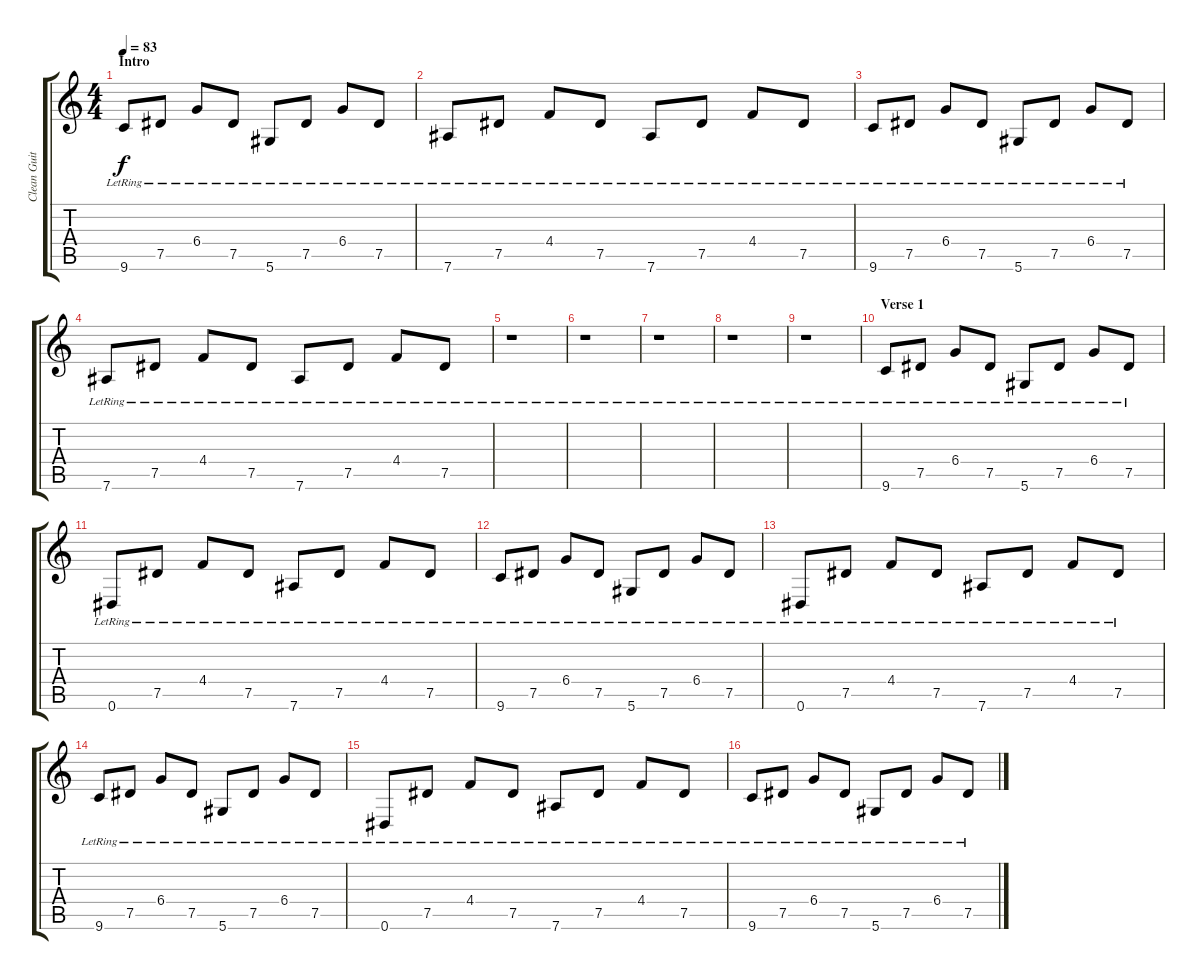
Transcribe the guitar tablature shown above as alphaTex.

\track ("Clean Guitar 1" "Clean Guit") {instrument electricguitarclean}
\staff {score tabs}
\tuning (Eb4 Bb3 Gb3 Db3 Ab2 Eb2) {hide}
\ts (4 4)
\section ("" "Intro")
\tempo 83
\clef g2
\ks c
9.6{lr}.8{dy f instrument electricguitarclean} 7.5{lr}.8 6.4{lr}.8 7.5{lr}.8 5.6{lr}.8 7.5{lr}.8 6.4{lr}.8 7.5{lr}.8 |
7.6{lr}.8 7.5{lr}.8 4.4{lr}.8 7.5{lr}.8 7.6{lr}.8 7.5{lr}.8 4.4{lr}.8 7.5{lr}.8 |
9.6{lr}.8 7.5{lr}.8 6.4{lr}.8 7.5{lr}.8 5.6{lr}.8 7.5{lr}.8 6.4{lr}.8 7.5{lr}.8 |
7.6{lr}.8 7.5{lr}.8 4.4{lr}.8 7.5{lr}.8 7.6{lr}.8 7.5{lr}.8 4.4{lr}.8 7.5{lr}.8 |
r.1 |
r.1 |
r.1 |
r.1 |
r.1 |
\section ("" "Verse 1")
9.6{lr}.8 7.5{lr}.8 6.4{lr}.8 7.5{lr}.8 5.6{lr}.8 7.5{lr}.8 6.4{lr}.8 7.5{lr}.8 |
0.6{lr}.8 7.5{lr}.8 4.4{lr}.8 7.5{lr}.8 7.6{lr}.8 7.5{lr}.8 4.4{lr}.8 7.5{lr}.8 |
9.6{lr}.8 7.5{lr}.8 6.4{lr}.8 7.5{lr}.8 5.6{lr}.8 7.5{lr}.8 6.4{lr}.8 7.5{lr}.8 |
0.6{lr}.8 7.5{lr}.8 4.4{lr}.8 7.5{lr}.8 7.6{lr}.8 7.5{lr}.8 4.4{lr}.8 7.5{lr}.8 |
9.6{lr}.8 7.5{lr}.8 6.4{lr}.8 7.5{lr}.8 5.6{lr}.8 7.5{lr}.8 6.4{lr}.8 7.5{lr}.8 |
0.6{lr}.8 7.5{lr}.8 4.4{lr}.8 7.5{lr}.8 7.6{lr}.8 7.5{lr}.8 4.4{lr}.8 7.5{lr}.8 |
9.6{lr}.8 7.5{lr}.8 6.4{lr}.8 7.5{lr}.8 5.6{lr}.8 7.5{lr}.8 6.4{lr}.8 7.5{lr}.8
